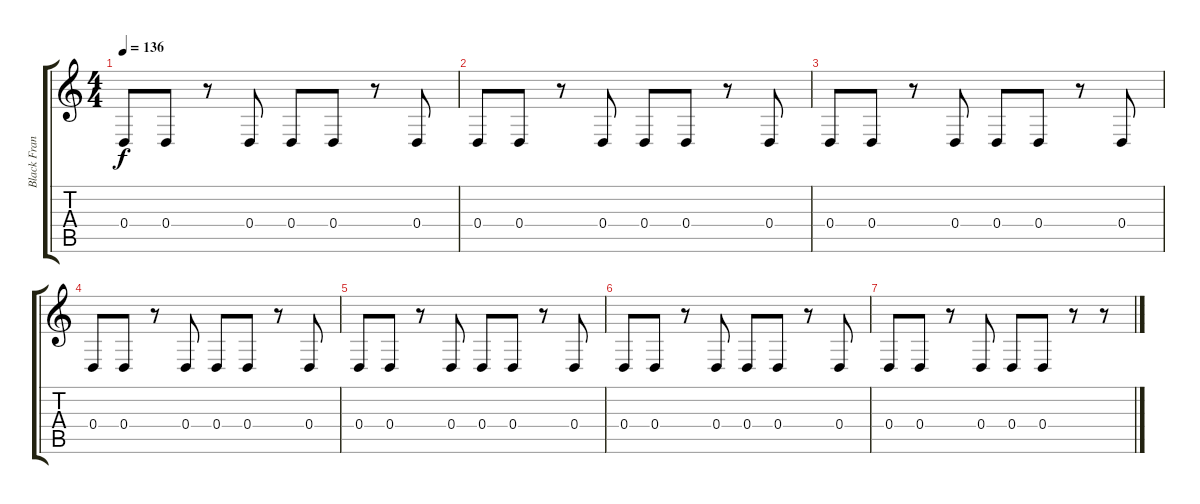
\track ("Black Francis (Breath)" "Black Fran") {instrument lead6voice}
\staff {score tabs}
\tuning (E4 B3 G3 D3 A2 E2) {hide}
\ts (4 4)
\tempo 136
\clef g2
\ks c
0.4.8{dy f} 0.4.8 r.8 0.4.8 0.4.8 0.4.8 r.8 0.4.8 |
0.4.8 0.4.8 r.8 0.4.8 0.4.8 0.4.8 r.8 0.4.8 |
0.4.8 0.4.8 r.8 0.4.8 0.4.8 0.4.8 r.8 0.4.8 |
0.4.8 0.4.8 r.8 0.4.8 0.4.8 0.4.8 r.8 0.4.8 |
0.4.8 0.4.8 r.8 0.4.8 0.4.8 0.4.8 r.8 0.4.8 |
0.4.8 0.4.8 r.8 0.4.8 0.4.8 0.4.8 r.8 0.4.8 |
0.4.8 0.4.8 r.8 0.4.8 0.4.8 0.4.8 r.8 r.8
